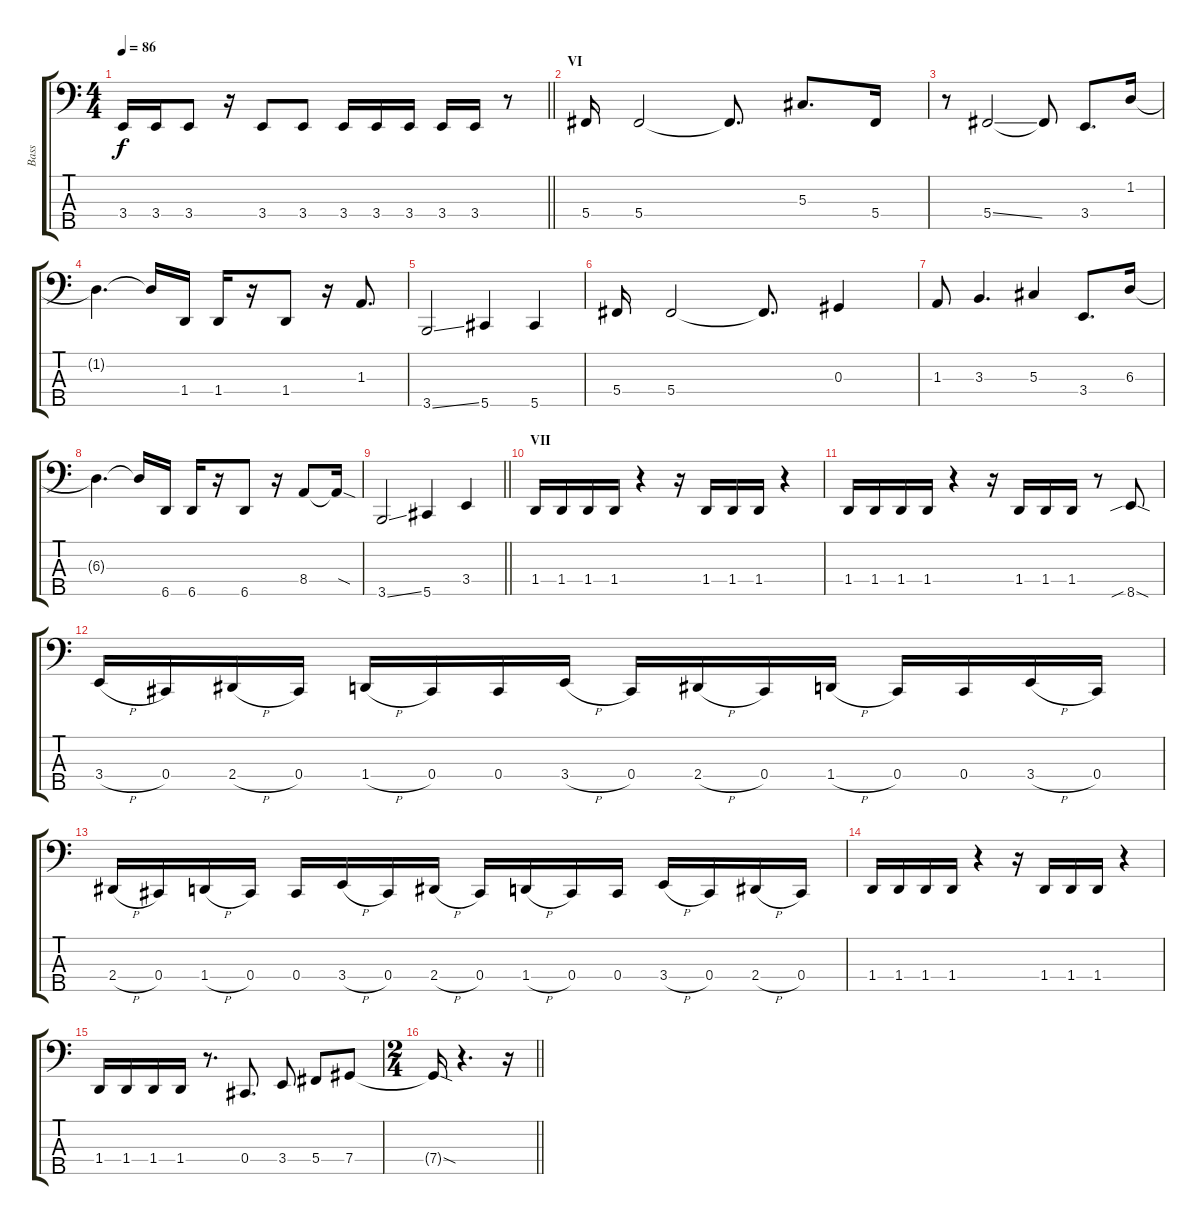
\track ("Bass" "Bass") {instrument electricbasspick}
\staff {score tabs}
\tuning (Gb2 Db2 Ab1 Db1 Ab0) {hide}
\ts (4 4)
\tempo 86
\clef f4
\barLineRight lightlight
\ks c
3.4.16{dy f} 3.4.16 3.4.8 r.16 3.4.8 3.4.8 3.4.16 3.4.16 3.4.16 3.4.16 3.4.16 r.8 |
\section ("" "VI")
5.4.16 5.4.2 5.4{t}.8{d} 5.3.8{d} 5.4.16 |
r.8 5.4{ss}.2 5.4{t}.8 3.4.8{d} 1.2.16 |
1.2{t}.4{d} 1.2{t}.16 1.4.16 1.4.16 r.16 1.4.8 r.16 1.3.8{d} |
3.5{ss}.2 5.5.4 5.5.4 |
5.4.16 5.4.2 5.4{t}.8{d} 0.3.4 |
1.3.8 3.3.4{d} 5.3.4 3.4.8{d} 6.3.16 |
6.3{t}.4{d} 6.3{t}.16 6.5.16 6.5.16 r.16 6.5.8 r.16 8.4.8 8.4{sod t}.16 |
\barLineRight lightlight
3.5{ss}.2 5.5.4 3.4.4 |
\section ("" "VII")
1.4.16 1.4.16 1.4.16 1.4.16 r.4 r.16 1.4.16 1.4.16 1.4.16 r.4 |
1.4.16 1.4.16 1.4.16 1.4.16 r.4 r.16 1.4.16 1.4.16 1.4.16 r.8 8.5{sib sod}.8 |
3.4{h}.16 0.4.16 2.4{h}.16 0.4.16 1.4{h}.16 0.4.16 0.4.16 3.4{h}.16 0.4.16 2.4{h}.16 0.4.16 1.4{h}.16 0.4.16 0.4.16 3.4{h}.16 0.4.16 |
2.4{h}.16 0.4.16 1.4{h}.16 0.4.16 0.4.16 3.4{h}.16 0.4.16 2.4{h}.16 0.4.16 1.4{h}.16 0.4.16 0.4.16 3.4{h}.16 0.4.16 2.4{h}.16 0.4.16 |
1.4.16 1.4.16 1.4.16 1.4.16 r.4 r.16 1.4.16 1.4.16 1.4.16 r.4 |
1.4.16 1.4.16 1.4.16 1.4.16 r.8{d} 0.4.8{d} 3.4.8 5.4.8 7.4.8 |
\ts (2 4)
\barLineRight lightlight
7.4{sod t}.16 r.4{d} r.16
